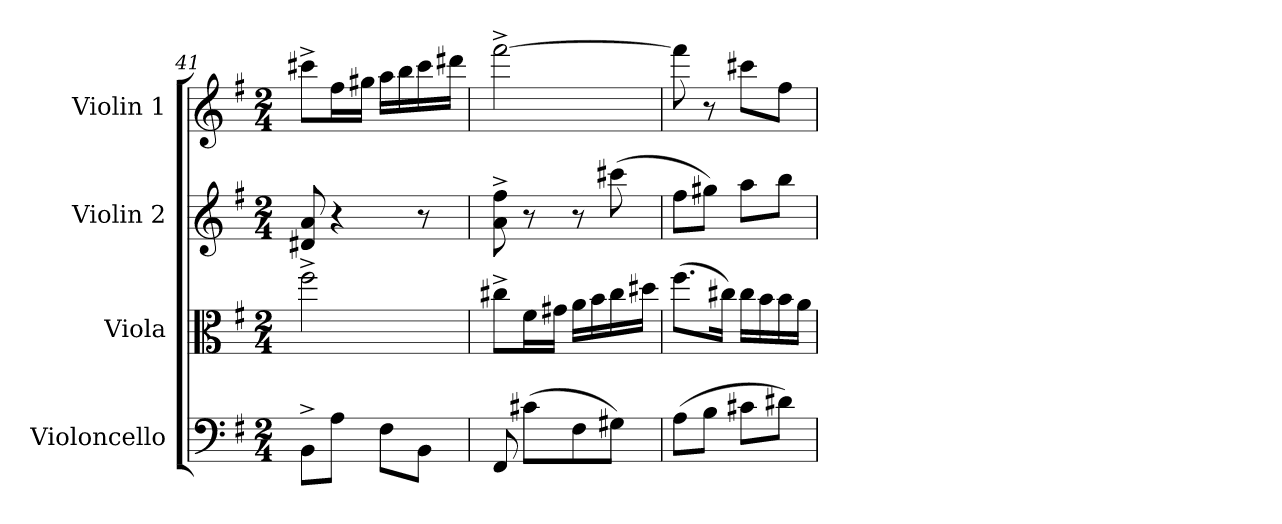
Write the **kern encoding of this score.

**kern	**kern	**kern	**kern
*part4	*part3	*part2	*part1
*staff4	*staff3	*staff2	*staff1
*I"Violoncello	*I"Viola	*I"Violin 2	*I"Violin 1
*I'Vc	*I'Vla	*I'Vln	*I'Vln
*clefF4	*clefC3	*clefG2	*clefG2
*k[f#]	*k[f#]	*k[f#]	*k[f#]
*M2/4	*M2/4	*M2/4	*M2/4
=41	=41	=41	=41
8BB^\L	2ff#^\	8d#X/ 8a/	8ccc#X^\L
8A\J	.	4r	16ff#\L
.	.	.	16gg#X\JJ
8F#\L	.	.	16aa\LL
.	.	.	16bb\
8BB\J	.	8r	16ccc#\
.	.	.	16ddd#X\JJ
=42	=42	=42	=42
8FF#/	8cc#X^\L	8a\^ 8ff#\^	[2fff#^\
(8c#X\L	16f#\L	8r	.
.	16g#X\JJ	.	.
8F#\	16a\LL	8r	.
.	16b\	.	.
8G#X\J)	16cc#\	(8ccc#X\	.
.	16dd#X\JJ	.	.
=43	=43	=43	=43
(8A\L	(8.ff#\L	8ff#\L	8fff#\]
8B\J	.	8gg#X\J)	8r
.	16cc#X\Jk)	.	.
8c#X\L	16cc#\LL	8aa\L	8ccc#X\L
.	16b\	.	.
8d#X\J)	16b\	8bb\J	8ff#\J
.	16a\JJ	.	.
=	=	=	=
*-	*-	*-	*-
